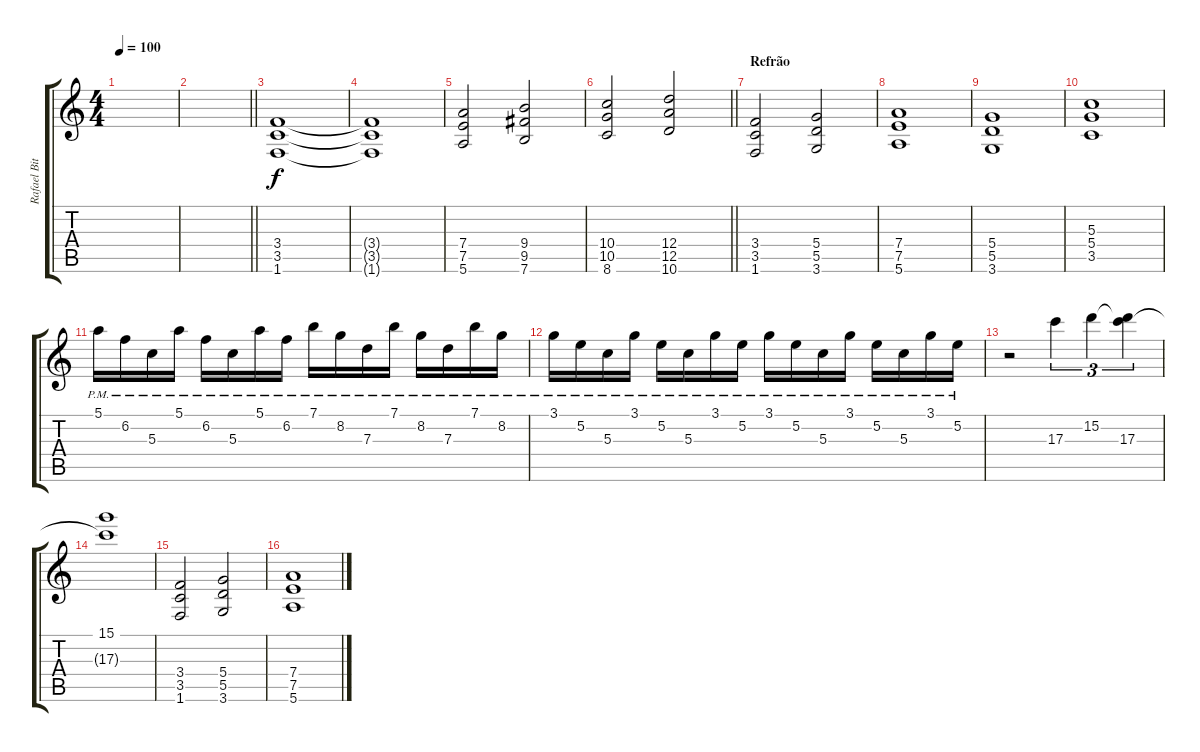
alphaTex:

\track ("Rafael Bittencourt" "Rafael Bit") {instrument distortionguitar}
\staff {score tabs}
\tuning (E4 B3 G3 D3 A2 E2) {hide}
\ts (4 4)
\tempo 100
\clef g2
\ks c
|
\barLineRight lightlight
|
(3.4 3.5 1.6).1 |
(3.4{t} 3.5{t} 1.6{t}).1 |
(7.4 7.5 5.6).2 (9.4 9.5 7.6).2 |
\barLineRight lightlight
(10.4 10.5 8.6).2 (12.4 12.5 10.6).2 |
\section ("" "Refrão")
(3.4 3.5 1.6).2 (5.4 5.5 3.6).2 |
(7.4 7.5 5.6).1 |
(5.4 5.5 3.6).1 |
(5.3 5.4 3.5).1 |
5.1{pm}.16 6.2{pm}.16 5.3{pm}.16 5.1{pm}.16 6.2{pm}.16 5.3{pm}.16 5.1{pm}.16 6.2{pm}.16 7.1{pm}.16 8.2{pm}.16 7.3{pm}.16 7.1{pm}.16 8.2{pm}.16 7.3{pm}.16 7.1{pm}.16 8.2{pm}.16 |
3.1{pm}.16 5.2{pm}.16 5.3{pm}.16 3.1{pm}.16 5.2{pm}.16 5.3{pm}.16 3.1{pm}.16 5.2{pm}.16 3.1{pm}.16 5.2{pm}.16 5.3{pm}.16 3.1{pm}.16 5.2{pm}.16 5.3{pm}.16 3.1{pm}.16 5.2{pm}.16 |
r.2 17.3.4{tu (3 2)} 15.2.4{tu (3 2)} (15.2{t} 17.3).4{tu (3 2)} |
(15.1 17.3{t}).1 |
(3.4 3.5 1.6).2 (5.4 5.5 3.6).2 |
(7.4 7.5 5.6).1
